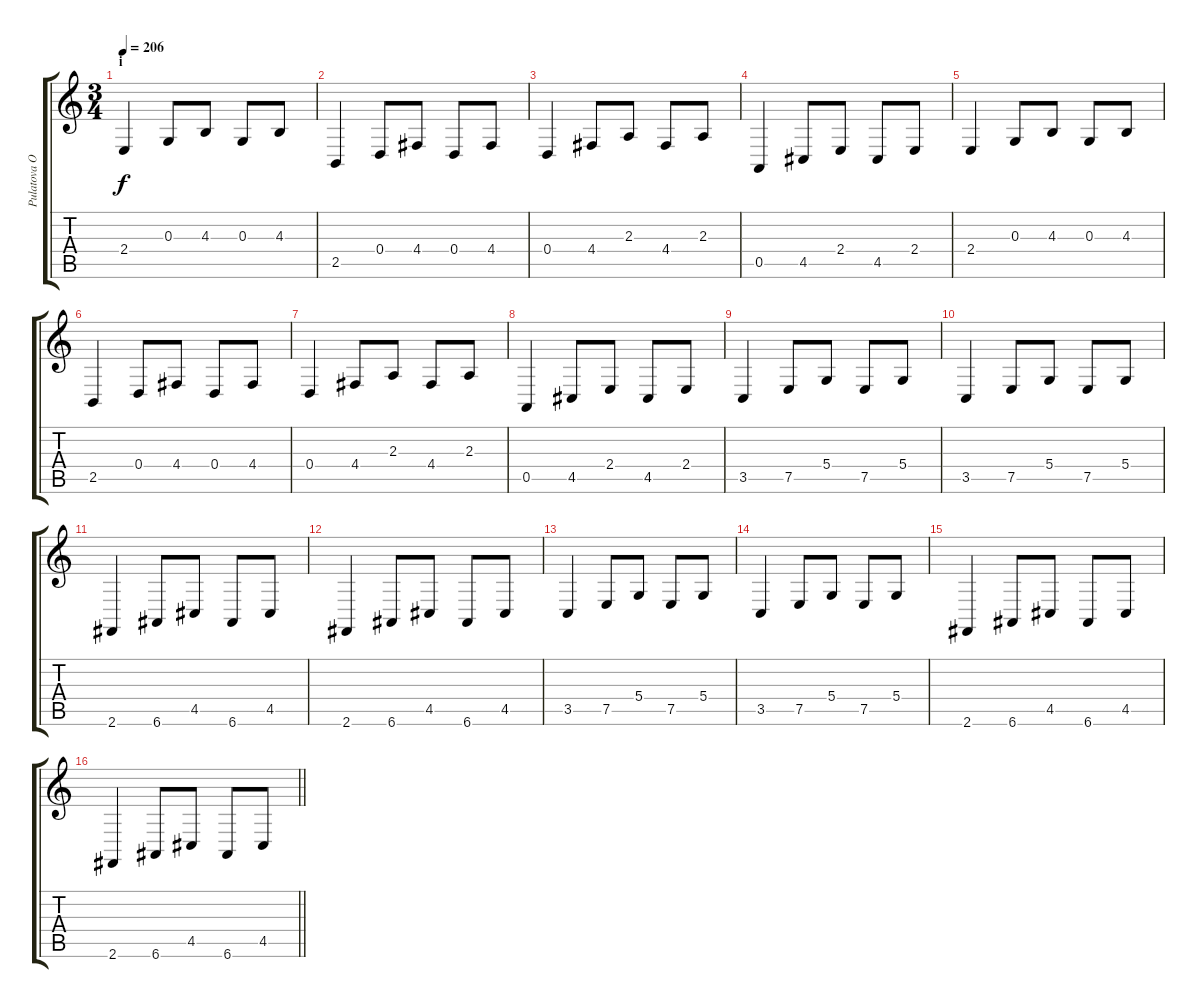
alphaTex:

\track ("Pulatova O (LH)" "Pulatova O") {instrument acousticgrandpiano}
\staff {score tabs}
\tuning (E4 B3 G3 D3 A2 E2) {hide}
\ts (3 4)
\section ("" "i")
\tempo 206
\clef g2
\ks c
2.4.4{dy f} 0.3.8 4.3.8 0.3.8 4.3.8 |
2.5.4 0.4.8 4.4.8 0.4.8 4.4.8 |
0.4.4 4.4.8 2.3.8 4.4.8 2.3.8 |
0.5.4 4.5.8 2.4.8 4.5.8 2.4.8 |
2.4.4 0.3.8 4.3.8 0.3.8 4.3.8 |
2.5.4 0.4.8 4.4.8 0.4.8 4.4.8 |
0.4.4 4.4.8 2.3.8 4.4.8 2.3.8 |
0.5.4 4.5.8 2.4.8 4.5.8 2.4.8 |
3.5.4 7.5.8 5.4.8 7.5.8 5.4.8 |
3.5.4 7.5.8 5.4.8 7.5.8 5.4.8 |
2.6.4 6.6.8 4.5.8 6.6.8 4.5.8 |
2.6.4 6.6.8 4.5.8 6.6.8 4.5.8 |
3.5.4 7.5.8 5.4.8 7.5.8 5.4.8 |
3.5.4 7.5.8 5.4.8 7.5.8 5.4.8 |
2.6.4 6.6.8 4.5.8 6.6.8 4.5.8 |
\barLineRight lightlight
2.6.4 6.6.8 4.5.8 6.6.8 4.5.8
